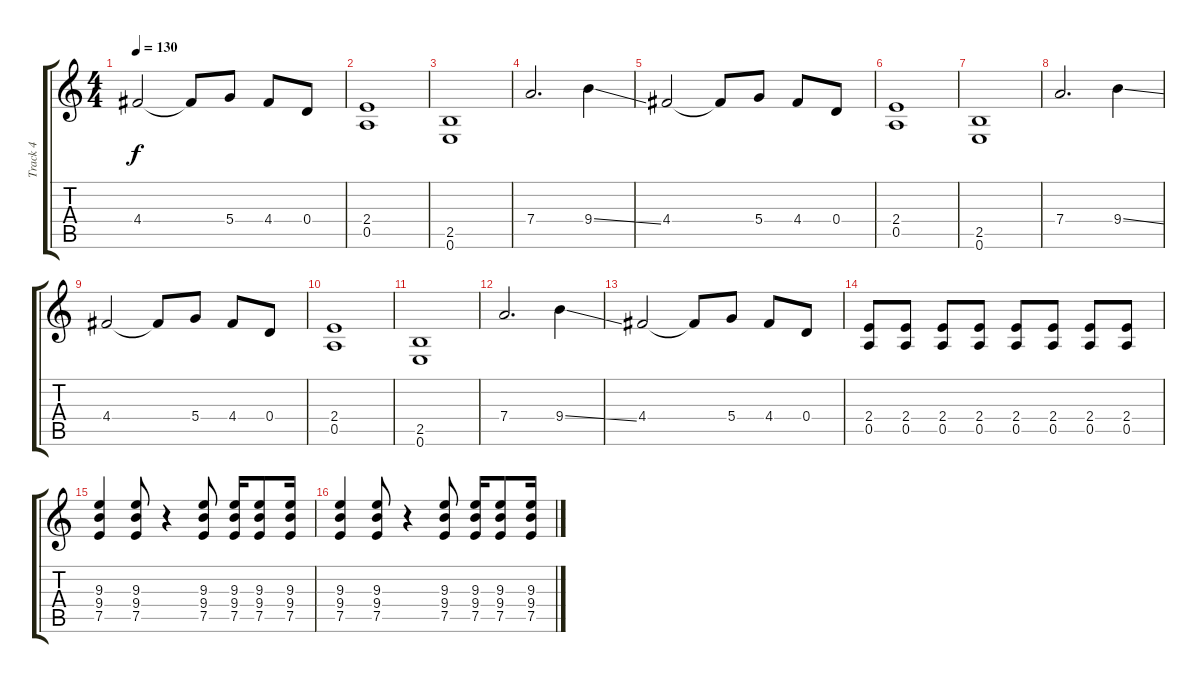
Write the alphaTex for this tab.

\track ("Track 4" "Track 4") {instrument distortionguitar}
\staff {score tabs}
\tuning (E4 B3 G3 D3 A2 E2) {hide}
\ts (4 4)
\tempo 130
\clef g2
\ks c
4.4.2{dy f} 4.4{t}.8 5.4.8 4.4.8 0.4.8 |
(2.4 0.5).1 |
(2.5 0.6).1 |
7.4.2{d} 9.4{ss}.4 |
4.4.2 4.4{t}.8 5.4.8 4.4.8 0.4.8 |
(2.4 0.5).1 |
(2.5 0.6).1 |
7.4.2{d} 9.4{ss}.4 |
4.4.2 4.4{t}.8 5.4.8 4.4.8 0.4.8 |
(2.4 0.5).1 |
(2.5 0.6).1 |
7.4.2{d} 9.4{ss}.4 |
4.4.2 4.4{t}.8 5.4.8 4.4.8 0.4.8 |
(2.4 0.5).8 (2.4 0.5).8 (2.4 0.5).8 (2.4 0.5).8 (2.4 0.5).8 (2.4 0.5).8 (2.4 0.5).8 (2.4 0.5).8 |
(9.3 9.4 7.5).4 (9.3 9.4 7.5).8 r.4 (9.3 9.4 7.5).8 (9.3 9.4 7.5).16 (9.3 9.4 7.5).8 (9.3 9.4 7.5).16 |
(9.3 9.4 7.5).4 (9.3 9.4 7.5).8 r.4 (9.3 9.4 7.5).8 (9.3 9.4 7.5).16 (9.3 9.4 7.5).8 (9.3 9.4 7.5).16
